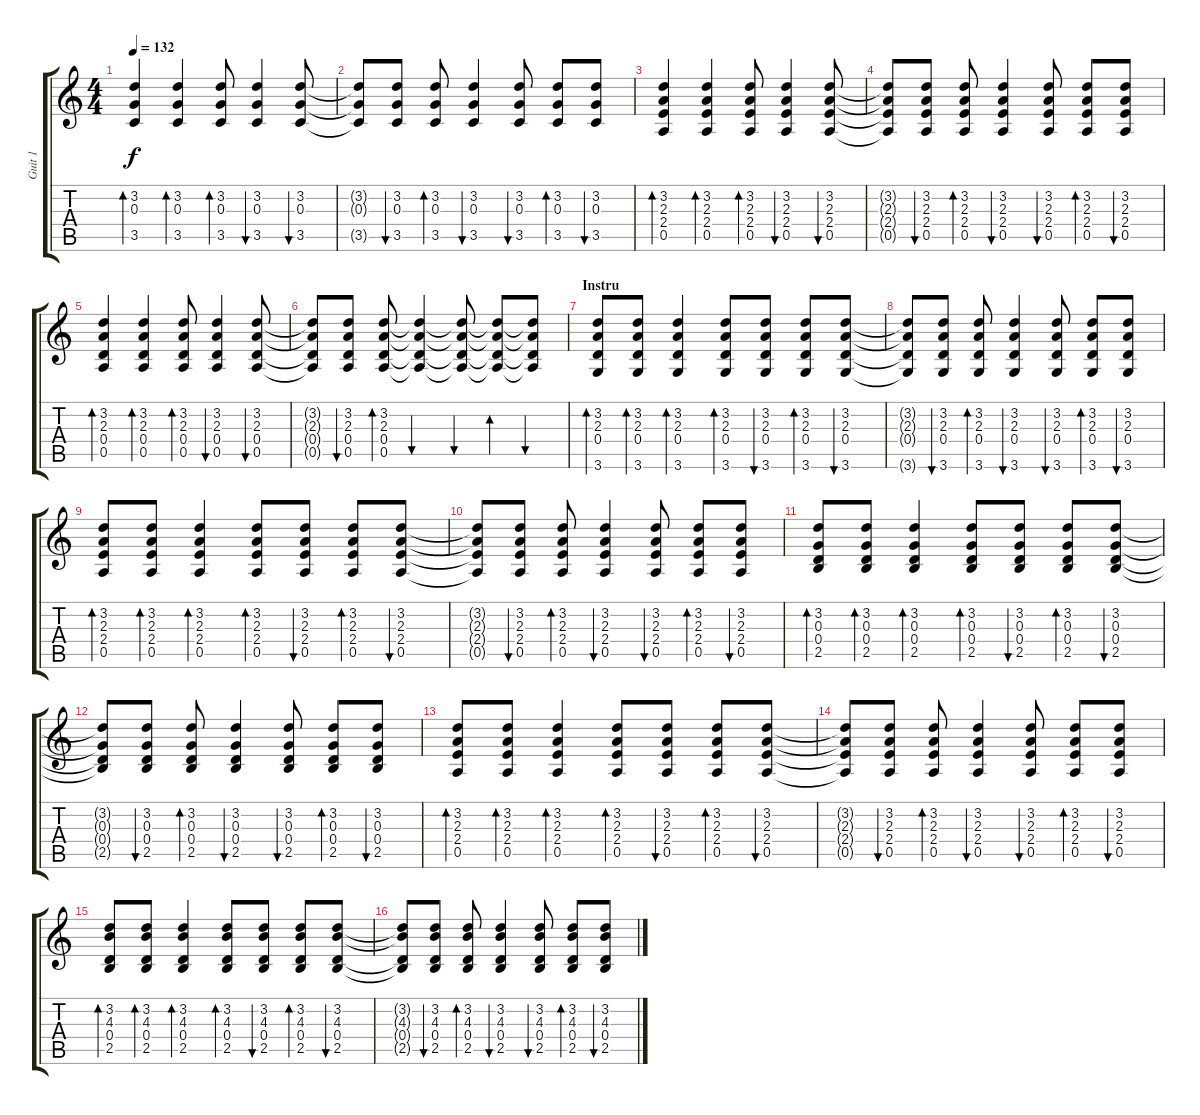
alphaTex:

\track ("Guit 1" "Guit 1") {instrument overdrivenguitar}
\staff {score tabs}
\tuning (E4 B3 G3 D3 A2 E2) {hide}
\ts (4 4)
\tempo 132
\clef g2
\ks c
(3.2 0.3 3.5).4{bd 30 dy f} (3.2 0.3 3.5).4{bd 30} (3.2 0.3 3.5).8{bd 30} (3.2 0.3 3.5).4{bu 30} (3.2 0.3 3.5).8{bu 30} |
(3.2{t} 0.3{t} 3.5{t}).8 (3.2 0.3 3.5).8{bu 30} (3.2 0.3 3.5).8{bd 30} (3.2 0.3 3.5).4{bu 30} (3.2 0.3 3.5).8{bu 30} (3.2 0.3 3.5).8{bd 30} (3.2 0.3 3.5).8{bu 30} |
(3.2 2.3 2.4 0.5).4{bd 30} (3.2 2.3 2.4 0.5).4{bd 30} (3.2 2.3 2.4 0.5).8{bd 30} (3.2 2.3 2.4 0.5).4{bu 30} (3.2 2.3 2.4 0.5).8{bu 30} |
(3.2{t} 2.3{t} 2.4{t} 0.5{t}).8 (3.2 2.3 2.4 0.5).8{bu 30} (3.2 2.3 2.4 0.5).8{bd 30} (3.2 2.3 2.4 0.5).4{bu 30} (3.2 2.3 2.4 0.5).8{bu 30} (3.2 2.3 2.4 0.5).8{bd 30} (3.2 2.3 2.4 0.5).8{bu 30} |
(3.2 2.3 0.4 0.5).4{bd 30} (3.2 2.3 0.4 0.5).4{bd 30} (3.2 2.3 0.4 0.5).8{bd 30} (3.2 2.3 0.4 0.5).4{bu 30} (3.2 2.3 0.4 0.5).8{bu 30} |
(3.2{t} 2.3{t} 0.4{t} 0.5{t}).8 (3.2 2.3 0.4 0.5).8{bu 30} (3.2 2.3 0.4 0.5).8{bd 30} (3.2{t} 2.3{t} 0.4{t} 0.5{t}).4{bu 30} (3.2{t} 2.3{t} 0.4{t} 0.5{t}).8{bu 30} (3.2{t} 2.3{t} 0.4{t} 0.5{t}).8{bd 30} (3.2{t} 2.3{t} 0.4{t} 0.5{t}).8{bu 30} |
\section ("" "Instru")
(3.2 2.3 0.4 3.6).8{bd 30} (3.2 2.3 0.4 3.6).8{bd 30} (3.2 2.3 0.4 3.6).4{bd 30} (3.2 2.3 0.4 3.6).8{bd 30} (3.2 2.3 0.4 3.6).8{bu 30} (3.2 2.3 0.4 3.6).8{bd 30} (3.2 2.3 0.4 3.6).8{bu 30} |
(3.2{t} 2.3{t} 0.4{t} 3.6{t}).8 (3.2 2.3 0.4 3.6).8{bu 30} (3.2 2.3 0.4 3.6).8{bd 30} (3.2 2.3 0.4 3.6).4{bu 30} (3.2 2.3 0.4 3.6).8{bu 30} (3.2 2.3 0.4 3.6).8{bd 30} (3.2 2.3 0.4 3.6).8{bu 30} |
(3.2 2.3 2.4 0.5).8{bd 30} (3.2 2.3 2.4 0.5).8{bd 30} (3.2 2.3 2.4 0.5).4{bd 30} (3.2 2.3 2.4 0.5).8{bd 30} (3.2 2.3 2.4 0.5).8{bu 30} (3.2 2.3 2.4 0.5).8{bd 30} (3.2 2.3 2.4 0.5).8{bu 30} |
(3.2{t} 2.3{t} 2.4{t} 0.5{t}).8 (3.2 2.3 2.4 0.5).8{bu 30} (3.2 2.3 2.4 0.5).8{bd 30} (3.2 2.3 2.4 0.5).4{bu 30} (3.2 2.3 2.4 0.5).8{bu 30} (3.2 2.3 2.4 0.5).8{bd 30} (3.2 2.3 2.4 0.5).8{bu 30} |
(3.2 0.3 0.4 2.5).8{bd 30} (3.2 0.3 0.4 2.5).8{bd 30} (3.2 0.3 0.4 2.5).4{bd 30} (3.2 0.3 0.4 2.5).8{bd 30} (3.2 0.3 0.4 2.5).8{bu 30} (3.2 0.3 0.4 2.5).8{bd 30} (3.2 0.3 0.4 2.5).8{bu 30} |
(3.2{t} 0.3{t} 0.4{t} 2.5{t}).8 (3.2 0.3 0.4 2.5).8{bu 30} (3.2 0.3 0.4 2.5).8{bd 30} (3.2 0.3 0.4 2.5).4{bu 30} (3.2 0.3 0.4 2.5).8{bu 30} (3.2 0.3 0.4 2.5).8{bd 30} (3.2 0.3 0.4 2.5).8{bu 30} |
(3.2 2.3 2.4 0.5).8{bd 30} (3.2 2.3 2.4 0.5).8{bd 30} (3.2 2.3 2.4 0.5).4{bd 30} (3.2 2.3 2.4 0.5).8{bd 30} (3.2 2.3 2.4 0.5).8{bu 30} (3.2 2.3 2.4 0.5).8{bd 30} (3.2 2.3 2.4 0.5).8{bu 30} |
(3.2{t} 2.3{t} 2.4{t} 0.5{t}).8 (3.2 2.3 2.4 0.5).8{bu 30} (3.2 2.3 2.4 0.5).8{bd 30} (3.2 2.3 2.4 0.5).4{bu 30} (3.2 2.3 2.4 0.5).8{bu 30} (3.2 2.3 2.4 0.5).8{bd 30} (3.2 2.3 2.4 0.5).8{bu 30} |
(3.2 4.3 0.4 2.5).8{bd 30} (3.2 4.3 0.4 2.5).8{bd 30} (3.2 4.3 0.4 2.5).4{bd 30} (3.2 4.3 0.4 2.5).8{bd 30} (3.2 4.3 0.4 2.5).8{bu 30} (3.2 4.3 0.4 2.5).8{bd 30} (3.2 4.3 0.4 2.5).8{bu 30} |
(3.2{t} 4.3{t} 0.4{t} 2.5{t}).8 (3.2 4.3 0.4 2.5).8{bu 30} (3.2 4.3 0.4 2.5).8{bd 30} (3.2 4.3 0.4 2.5).4{bu 30} (3.2 4.3 0.4 2.5).8{bu 30} (3.2 4.3 0.4 2.5).8{bd 30} (3.2 4.3 0.4 2.5).8{bu 30}
